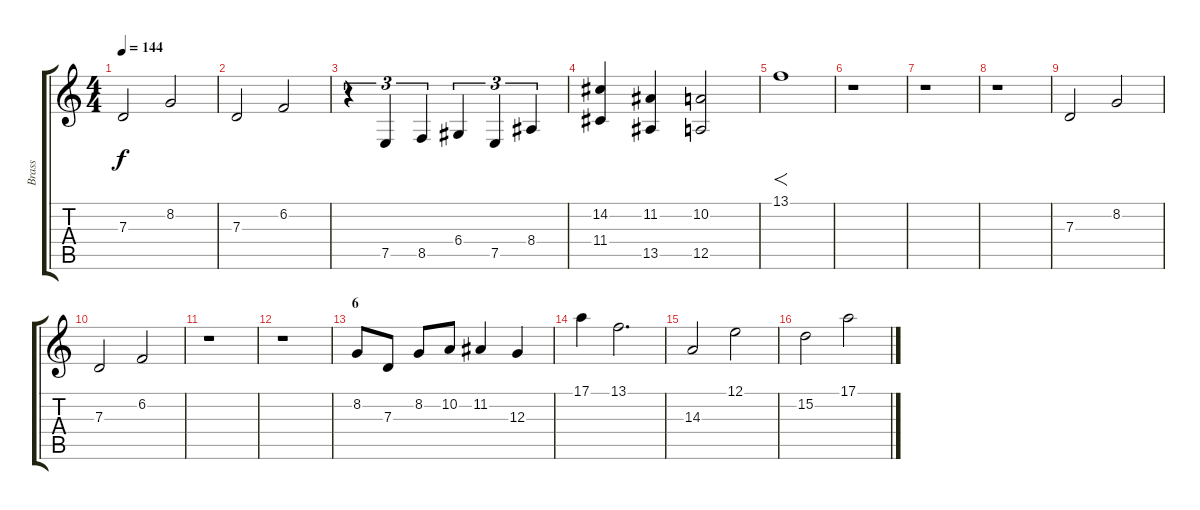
\track ("Brass" "Brass") {instrument trumpet}
\staff {score tabs}
\tuning (E4 B3 G3 D3 A2 E2) {hide}
\ts (4 4)
\tempo 144
\clef g2
\ks c
7.3.2{dy f} 8.2.2 |
7.3.2 6.2.2 |
r.4{tu (3 2)} 7.5.4{tu (3 2)} 8.5.4{tu (3 2)} 6.4.4{tu (3 2)} 7.5.4{tu (3 2)} 8.4.4{tu (3 2)} |
(14.2 11.4).4 (11.2 13.5).4 (10.2 12.5).2 |
13.1.1{f} |
r.1 |
r.1 |
r.1 |
7.3.2 8.2.2 |
7.3.2 6.2.2 |
r.1 |
r.1 |
\section ("" "6")
8.2.8 7.3.8 8.2.8 10.2.8 11.2.4 12.3.4 |
17.1.4 13.1.2{d} |
14.3.2 12.1.2 |
15.2.2 17.1.2
